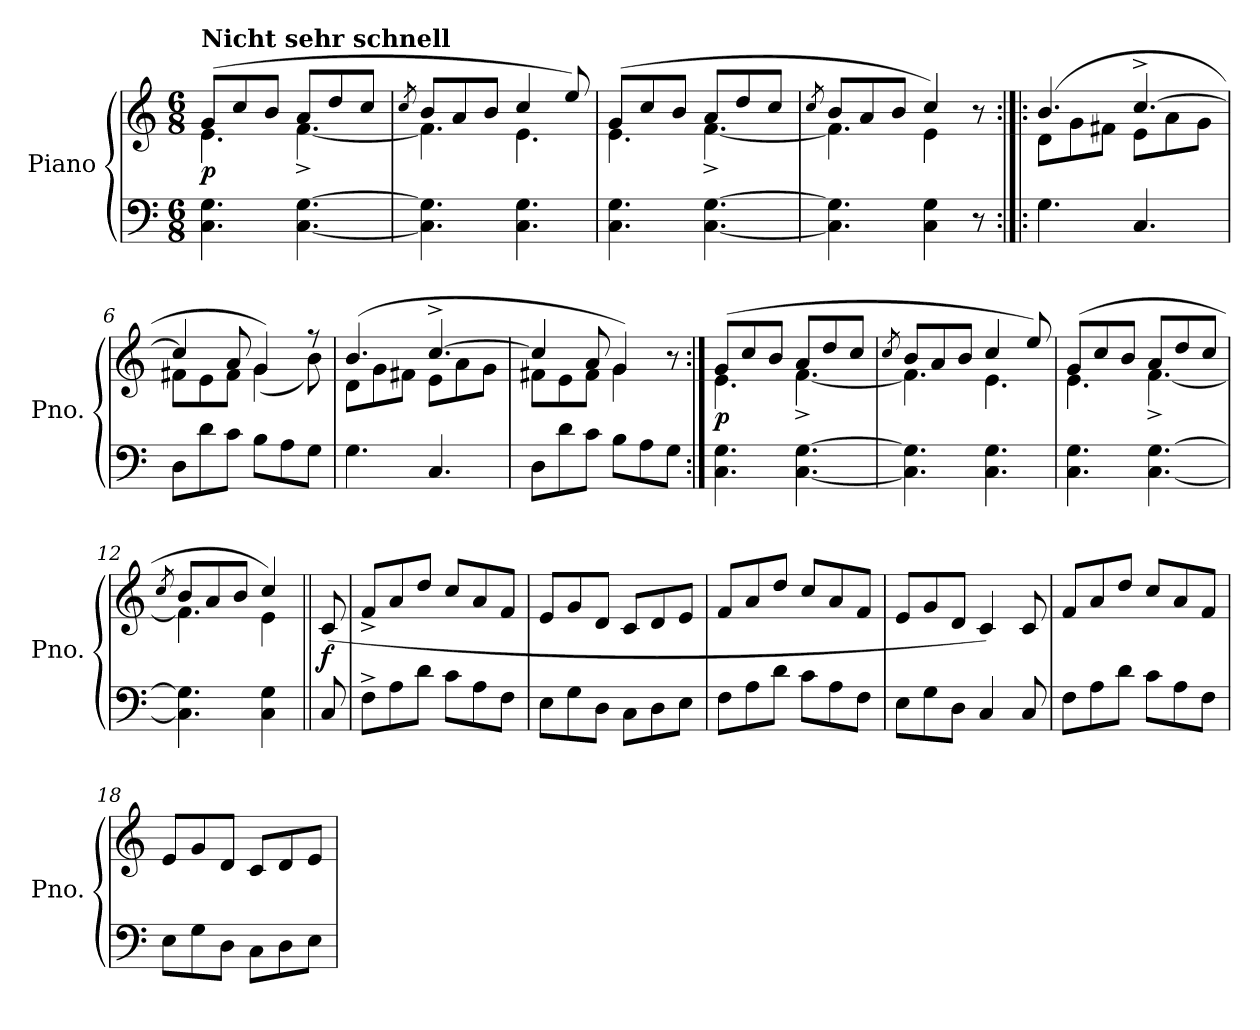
**kern	**kern	**dynam
*part1	*part1	*part1
*staff2	*staff1	*staff1/2
*I"Piano	*	*
*I'Pno.	*	*
*clefF4	*clefG2	*
*k[]	*k[]	*
*M6/8	*M6/8	*
=1	=1	=1
*	*^	*
!	!LO:TX:a:B:t=Nicht sehr schnell	!	!
!	!	!	!LO:DY:b
4.C\ 4.G\	(>8g/L	4.e\	p
.	8cc/	.	.
.	8b/J	.	.
[4.C\ [4.G\	8a/L	[4.f^\	.
.	8dd/	.	.
.	8cc/J	.	.
=2	=2	=2	=2
.	8qcc/	.	.
4.C\] 4.G\]	8b/L	4.f\]	.
.	8a/	.	.
.	8b/J	.	.
4.C\ 4.G\	4cc/	4.e\	.
.	8ee/)	.	.
=3	=3	=3	=3
4.C\ 4.G\	(>8g/L	4.e\	.
.	8cc/	.	.
.	8b/J	.	.
[4.C\ [4.G\	8a/L	[4.f^\	.
.	8dd/	.	.
.	8cc/J	.	.
=4	=4	=4	=4
.	8qcc/	.	.
4.C\] 4.G\]	8b/L	4.f\]	.
.	8a/	.	.
.	8b/J	.	.
4C\ 4G\	4cc/)	4e\	.
8r	8r	8ryy	.
=5:|!|:	=5:|!|:	=5:|!|:	=5:|!|:
4.G<\	(>4.b/	8d<\L	.
.	.	8g<\	.
.	.	8f#X\J	.
4.C/	[4.cc^/	8e\L	.
.	.	8a<\	.
.	.	8g\J	.
=6	=6	=6	=6
8D<\L	4cc/]	8f#X\L	.
8d<\	.	8e\	.
8c\J	8a/	8f#\J	.
8B\L	4g/)	(<4g\	.
8A\	.	.	.
8G\J	8r	8b<\)	.
!!LO:LB:g=z	!!
=7	=7	=7	=7
4.G<\	(>4.b/	8d\L	.
.	.	8g\	.
.	.	8f#X\J	.
4.C/	[4.cc^/	8e\L	.
.	.	8a\	.
.	.	8g\J	.
=8	=8	=8	=8
8D\L	4cc/]	8f#X\L	.
8d\	.	8e\	.
8c\J	8a/	8f#\J	.
8B<\L	4g/)	4g\	.
8A\	.	.	.
8G\J	8r	8ryy	.
=9:|!	=9:|!	=9:|!	=9:|!
!	!	!	!LO:DY:b
4.C\ 4.G\	(>8g/L	4.e\	p
.	8cc/	.	.
.	8b/J	.	.
[4.C\ [4.G\	8a/L	[4.f^\	.
.	8dd/	.	.
.	8cc/J	.	.
=10	=10	=10	=10
.	8qcc/	.	.
4.C\] 4.G\]	8b/L	4.f\]	.
.	8a/	.	.
.	8b/J	.	.
4.C\ 4.G\	4cc/	4.e\	.
.	8ee/)	.	.
=11	=11	=11	=11
4.C\ 4.G\	(>8g/L	4.e\	.
.	8cc/	.	.
.	8b/J	.	.
[4.C\ [4.G\	8a/L	[4.f^\	.
.	8dd/	.	.
.	8cc/J	.	.
=12	=12	=12	=12
.	8qcc/	.	.
4.C\] 4.G\]	8b/L	4.f<\]	.
.	8a/	.	.
.	8b/J	.	.
4C\ 4G\	4cc/)	4e\	.
!!LO:LB:g=z
=12X1||	=12X1||	=12X1||	=12X1||
!	!	!	!LO:DY:b
*	*v	*v	*
8C</	(<8c/	f
=13	=13	=13
8F<^\L	8f^/L	.
8A<\	8a/	.
8d<\J	8dd/J	.
8c<\L	8cc/L	.
8A<\	8a/	.
8F<\J	8f/J	.
=14	=14	=14
8E<\L	8e/L	.
8G<\	8g/	.
8D<\J	8d/J	.
8C<\L	8c/L	.
8D\	8d/	.
8E\J	8e/J	.
=15	=15	=15
8F<\L	8f/L	.
8A\	8a/	.
8d\J	8dd/J	.
8c\L	8cc/L	.
8A\	8a/	.
8F<\J	8f/J	.
=16	=16	=16
8E<\L	8e/L	.
8G\	8g/	.
8D\J	8d/J	.
4C/	4c/)	.
8C/	8c/	.
=17	=17	=17
8F\L	8f/L	.
8A\	8a/	.
8d\J	8dd/J	.
8c\L	8cc/L	.
8A\	8a/	.
8F<\J	8f/J	.
=18	=18	=18
8E\L	8e/L	.
8G\	8g/	.
8D\J	8d/J	.
8C\L	8c/L	.
8D\	8d/	.
8E\J	8e/J	.
=	=	=
*-	*-	*-
